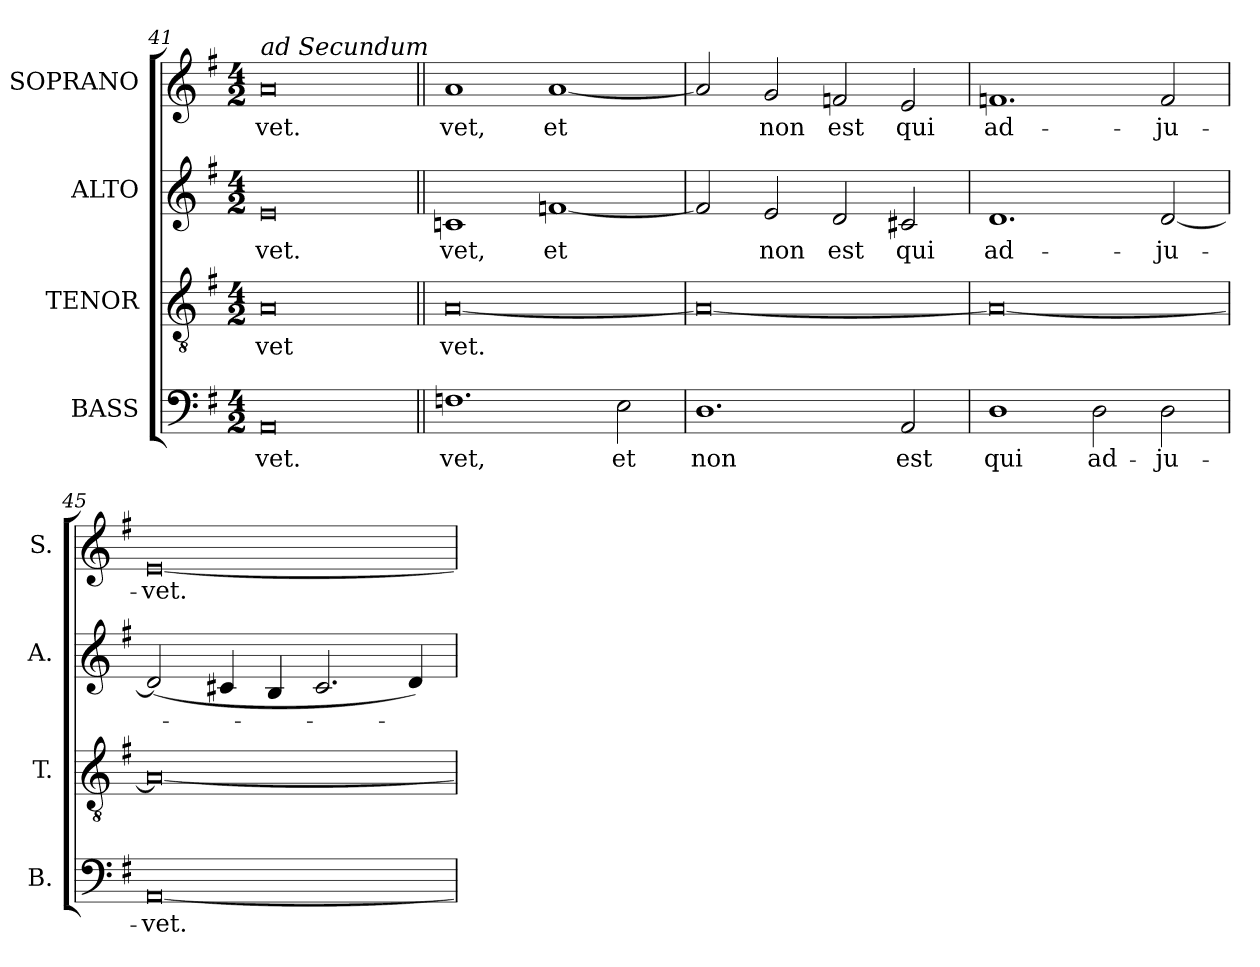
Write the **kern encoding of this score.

**kern	**text	**kern	**text	**kern	**text	**kern	**text
*part4	*part4	*part3	*part3	*part2	*part2	*part1	*part1
*staff4	*staff4	*staff3	*staff3	*staff2	*staff2	*staff1	*staff1
*I"BASS	*	*I"TENOR	*	*I"ALTO	*	*I"SOPRANO	*
*I'B.	*	*I'T.	*	*I'A.	*	*I'S.	*
*clefF4	*	*clefGv2	*	*clefG2	*	*clefG2	*
*	*	*ITrd7c12	*	*	*	*	*
*k[f#]	*	*k[f#]	*	*k[f#]	*	*k[f#]	*
*G:	*	*G:	*	*G:	*	*G:	*
*M4/2	*	*M4/2	*	*M4/2	*	*M4/2	*
=41	=41	=41	=41	=41	=41	=41	=41
!	!LO:LY:b:color=#000000	!	!	!	!	!	!
!	!	!	!LO:LY:b:color=#000000	!	!	!	!
!	!	!	!	!	!LO:LY:b:color=#000000	!	!
!	!	!	!	!	!	!LO:TX:a:i:t=ad Secundum	!
!	!	!	!	!	!	!	!LO:LY:b:color=#000000
0AAi	vet.	0AAi	vet	0ei	vet.	0ai	vet.
!!LO:PB:g=z
=42||	=42||	=42||	=42||	=42||	=42||	=42||	=42||
!	!LO:LY:b:color=#000000	!	!	!	!	!	!
!	!	!	!LO:LY:b:color=#000000	!	!	!	!
!	!	!	!	!	!LO:LY:b:color=#000000	!	!
!	!	!	!	!	!	!	!LO:LY:b:color=#000000
1.Fni	vet,	[0AAi	vet.	1cni	vet,	1ai	vet,
!	!	!	!	!	!LO:LY:b:color=#000000	!	!
!	!	!	!	!	!	!	!LO:LY:b:color=#000000
.	.	.	.	[1fni	et	[1ai	et
!	!LO:LY:b:color=#000000	!	!	!	!	!	!
2Ei\	et	.	.	.	.	.	.
=43	=43	=43	=43	=43	=43	=43	=43
!	!LO:LY:b:color=#000000	!	!	!	!	!	!
1.Di	non	0AAi_	.	2fi/]	.	2ai/]	.
!	!	!	!	!	!LO:LY:b:color=#000000	!	!
!	!	!	!	!	!	!	!LO:LY:b:color=#000000
.	.	.	.	2ei/	non	2gi/	non
!	!	!	!	!	!LO:LY:b:color=#000000	!	!
!	!	!	!	!	!	!	!LO:LY:b:color=#000000
.	.	.	.	2di/	est	2fni/	est
!	!LO:LY:b:color=#000000	!	!	!	!	!	!
!	!	!	!	!	!LO:LY:b:color=#000000	!	!
!	!	!	!	!	!	!	!LO:LY:b:color=#000000
2AAi/	est	.	.	2c#Xi/	qui	2ei/	qui
=44	=44	=44	=44	=44	=44	=44	=44
!	!LO:LY:b:color=#000000	!	!	!	!	!	!
!	!	!	!	!	!LO:LY:b:color=#000000	!	!
!	!	!	!	!	!	!	!LO:LY:b:color=#000000
1Di	qui	0AAi_	.	1.di	ad-	1.fni	ad-
!	!LO:LY:b:color=#000000	!	!	!	!	!	!
2Di\	ad-	.	.	.	.	.	.
!	!LO:LY:b:color=#000000	!	!	!	!	!	!
!	!	!	!	!	!LO:LY:b:color=#000000	!	!
!	!	!	!	!	!	!	!LO:LY:b:color=#000000
2Di\	-ju-	.	.	[2di/	-ju-	2fi/	-ju-
=45	=45	=45	=45	=45	=45	=45	=45
!	!LO:LY:b:color=#000000	!	!	!	!	!	!
!	!	!	!	!	!	!	!LO:LY:b:color=#000000
[0AAi	-vet.	0AAi_	.	(2di/]	.	[0ei	-vet.
.	.	.	.	4c#Xi/	.	.	.
.	.	.	.	4Bi/	.	.	.
.	.	.	.	2.c#i/	.	.	.
.	.	.	.	4di/)	.	.	.
=	=	=	=	=	=	=	=
*-	*-	*-	*-	*-	*-	*-	*-
